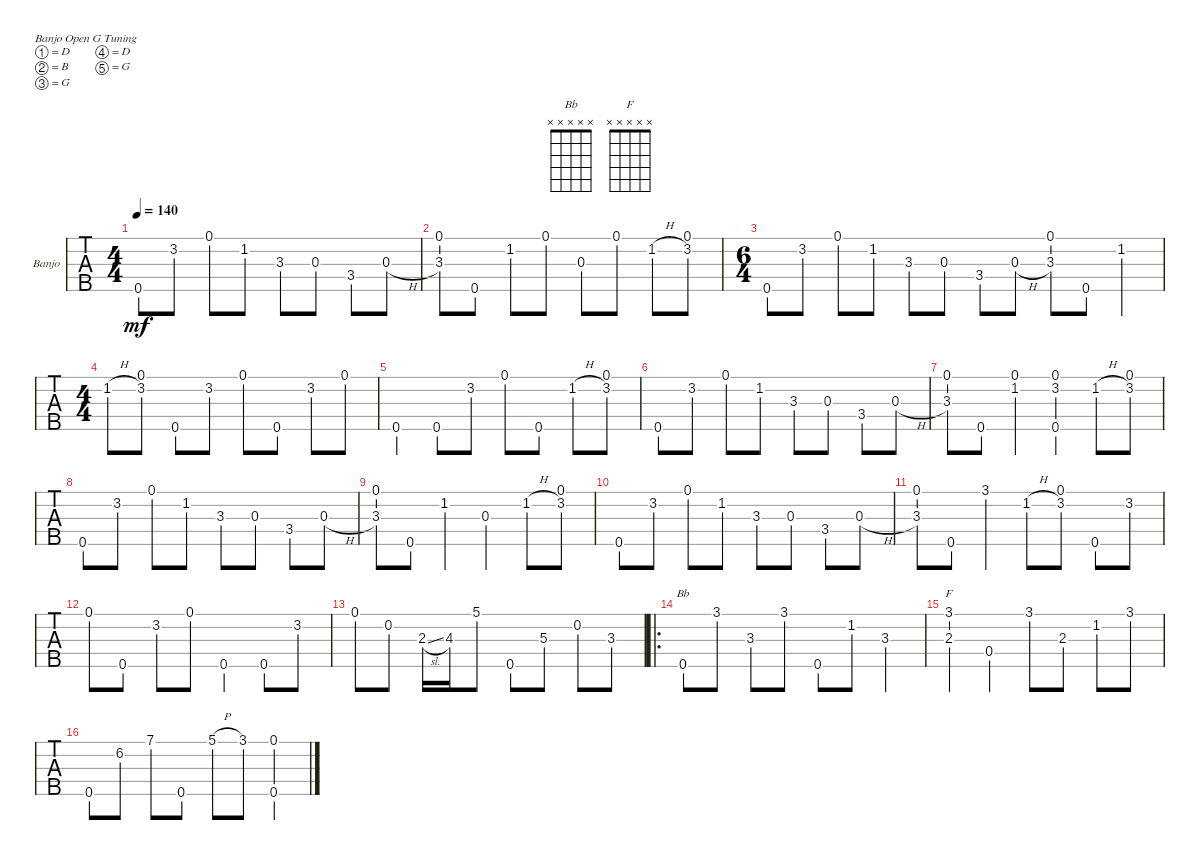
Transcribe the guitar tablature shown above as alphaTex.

\defaultSystemsLayout 4
\bracketExtendMode groupsimilarinstruments
\firstSystemTrackNameOrientation horizontal
\otherSystemsTrackNameOrientation horizontal
\track ("Banjo" "Banjo") {instrument banjo}
\staff {tabs}
\tuning (D4 B3 G3 D3 G4)
\chord ("Bb" x x x x x)
\chord ("F" x x x x x)
\ts (4 4)
\tempo 140
\clef g2
\ks c
0.5.8{dy mf} 3.2.8 0.1.8 1.2.8 3.3.8 0.3.8 3.4.8 0.3{h}.8 |
(3.3 0.1).8 0.5.8 1.2.8 0.1.8 0.3.8 0.1.8 1.2{h}.8 (3.2 0.1).8 |
\ts (6 4)
0.5.8 3.2.8 0.1.8 1.2.8 3.3.8 0.3.8 3.4.8 0.3{h}.8 (3.3 0.1).8 0.5.8 1.2.4 |
\ts (4 4)
1.2{h}.8 (3.2 0.1).8 0.5.8 3.2.8 0.1.8 0.5.8 3.2.8 0.1.8 |
0.5.4 0.5.8 3.2.8 0.1.8 0.5.8 1.2{h}.8 (3.2 0.1).8 |
0.5.8 3.2.8 0.1.8 1.2.8 3.3.8 0.3.8 3.4.8 0.3{h}.8 |
(3.3 0.1).8 0.5.8 (1.2 0.1).4 (0.1 3.2 0.5).4 1.2{h}.8 (3.2 0.1).8 |
0.5.8 3.2.8 0.1.8 1.2.8 3.3.8 0.3.8 3.4.8 0.3{h}.8 |
(3.3 0.1).8 0.5.8 1.2.4 0.3.4 1.2{h}.8 (3.2 0.1).8 |
0.5.8 3.2.8 0.1.8 1.2.8 3.3.8 0.3.8 3.4.8 0.3{h}.8 |
(3.3 0.1).8 0.5.8 3.1.4 1.2{h}.8 (3.2 0.1).8 0.5.8 3.2.8 |
0.1.8 0.5.8 3.2.8 0.1.8 0.5.4 0.5.8 3.2.8 |
0.1.8 0.2.8 2.3{sl}.16 4.3.16 5.1.8 0.5.8 5.3.8 0.2.8 3.3.8 |
\ro
0.5.8{ch "Bb"} 3.1.8 3.3.8 3.1.8 0.5.8 1.2.8 3.3.4 |
(3.1 2.3).4{ch "F"} 0.4.4 3.1.8 2.3.8 1.2.8 3.1.8 |
0.5.8 6.2.8 7.1.8 0.5.8 5.1{h}.8 3.1.8 (0.1 0.5).4
